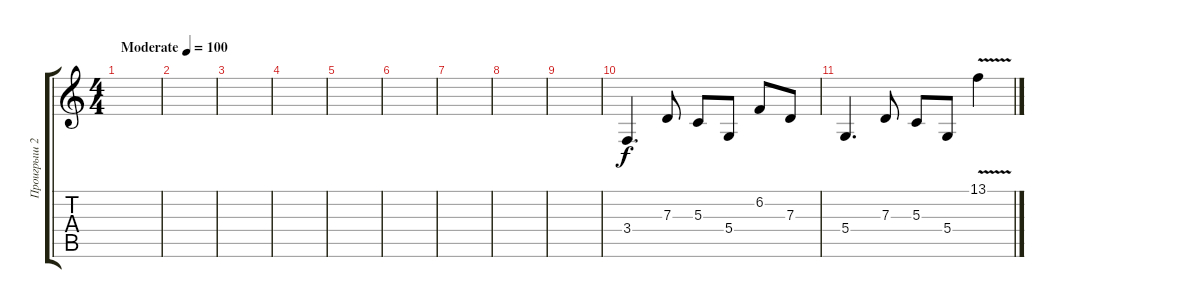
\track ("Проигрыш 2" "Проигрыш 2") {instrument lead6voice}
\staff {score tabs}
\tuning (E4 B3 G3 D3 A2 D2) {hide}
\ts (4 4)
\tempo (100 "Moderate")
\clef g2
\ks c
|
|
|
|
|
|
|
|
|
3.4.4{d} 7.3.8 5.3.8 5.4.8 6.2.8 7.3.8 |
5.4.4{d} 7.3.8 5.3.8 5.4.8 13.1{v}.4
